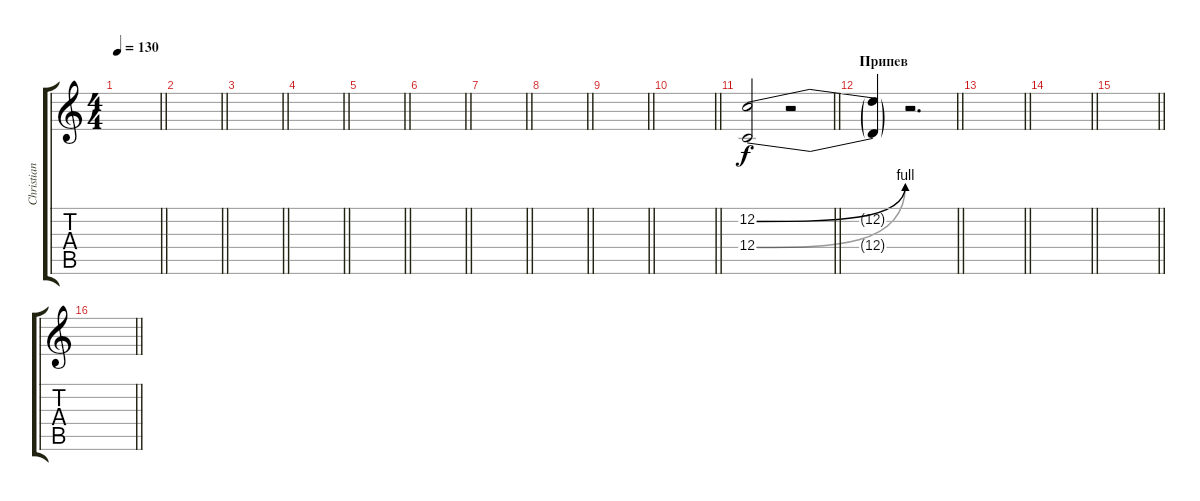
\track ("Christian Lorenz" "Christian ") {instrument lead3calliope}
\staff {score tabs}
\tuning (E4 C4 G3 C3 G2 C2) {hide}
\ts (4 4)
\tempo 130
\clef g2
\barLineRight lightlight
\ks c
|
\barLineRight lightlight
|
\barLineRight lightlight
|
\barLineRight lightlight
|
\barLineRight lightlight
|
\barLineRight lightlight
|
\barLineRight lightlight
|
\barLineRight lightlight
|
\barLineRight lightlight
|
\barLineRight lightlight
|
\barLineRight lightlight
(12.2{be (bend 0 0 60 4)} 12.4{be (bend 0 0 60 4)}).2{volume 7} r.2 |
\section ("" "Припев")
\barLineRight lightlight
(12.2{t} 12.4{t}).4 r.2{d} |
\barLineRight lightlight
|
\barLineRight lightlight
|
\barLineRight lightlight
|
\barLineRight lightlight
